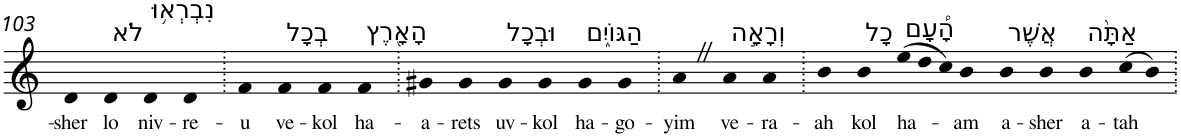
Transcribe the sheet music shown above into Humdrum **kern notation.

**kern	**text
*part1	*part1
*staff1	*staff1
*I"Piano	*
*I'Pno	*
!!LO:PB:g=z
*clefG2	*
*k[]	*
=103	=103
!	!LO:LY:b
4d	-sher
!LO:TX:a:t=לֹא	!
!	!LO:LY:b
4d	lo
!LO:TX:a:t=נִבְרְא֥וּ	!
!	!LO:LY:b
4d	niv-
!	!LO:LY:b
4d	-re-
=104.	=104.
!	!LO:LY:b
4f	-u
!LO:TX:a:t=בְכָל	!
!	!LO:LY:b
4f	ve-
!	!LO:LY:b
4f	-kol
!LO:TX:a:t=הָאָ֖רֶץ	!
!	!LO:LY:b
4f	ha-
=105.	=105.
!	!LO:LY:b
4g#X	-a-
!	!LO:LY:b
4g#	-rets
!LO:TX:a:t=וּבְכָל	!
!	!LO:LY:b
4g#	uv-
!	!LO:LY:b
4g#	-kol
!LO:TX:a:t=הַגּוֹיִ֑ם	!
!	!LO:LY:b
4g#	ha-
!	!LO:LY:b
4g#	-go-
=106.	=106.
!	!LO:LY:b
4aZ	-yim
!LO:TX:a:t=וְרָאָ֣ה	!
!	!LO:LY:b
4a	ve-
!	!LO:LY:b
4a	-ra-
=107.	=107.
!	!LO:LY:b
4b	-ah
!LO:TX:a:t=כָל	!
!	!LO:LY:b
4b	kol
!LO:TX:a:t=הָ֠עָם	!
!	!LO:LY:b
(>12ee	ha-
12dd	.
12cc)	.
!	!LO:LY:b
4b	-am
!LO:TX:a:t=אֲשֶׁר	!
!	!LO:LY:b
4b	a-
!	!LO:LY:b
4b	-sher
!LO:TX:a:t=אַתָּ֨ה	!
!	!LO:LY:b
4b	a-
!	!LO:LY:b
(>8cc	-tah
8b)	.
=.	=.
*-	*-
